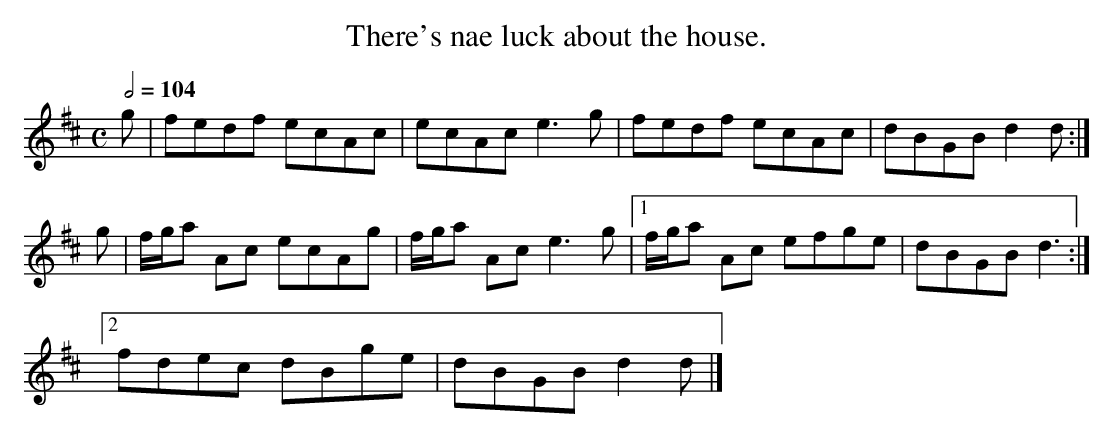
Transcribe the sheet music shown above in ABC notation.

X:1
T:There's nae luck about the house.
M:C
L:1/8
Q:1/2=104
K:D major
g|fedf     ecAc|ecAc     e3g|   fedf     ecAc|dBGB d2d:|
g|f/g/a Ac ecAg|f/g/a Ac e3g|[1 f/g/a Ac efge|dBGB d3 :|
                             [2 fdec     dBge|dBGB d2d|]
